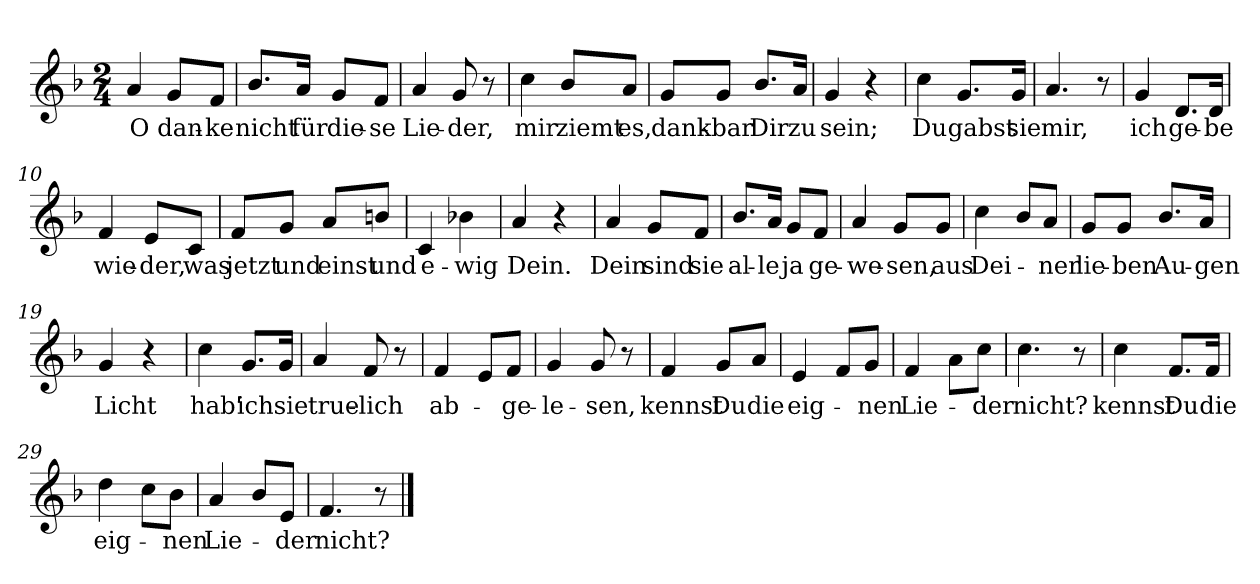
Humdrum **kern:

**kern	**text
*part1	*part1
*staff1	*staff1
*clefG2	*
*k[b-]	*
*M2/4	*
=1	=1
!	!LO:LY:b
4a/	O
!	!LO:LY:b
8g/L	dan-
!	!LO:LY:b
8f/J	-ke
=2	=2
!	!LO:LY:b
8.b-/L	nicht
!	!LO:LY:b
16a/Jk	für
!	!LO:LY:b
8g/L	die-
!	!LO:LY:b
8f/J	-se
=3	=3
!	!LO:LY:b
4a/	Lie-
!	!LO:LY:b
8g/	-der,
8r	.
=4	=4
!	!LO:LY:b
4cc\	mir
!	!LO:LY:b
8b-/L	ziemt
!	!LO:LY:b
8a/J	es,
=5	=5
!	!LO:LY:b
8g/L	dank-
!	!LO:LY:b
8g/J	-bar
!	!LO:LY:b
8.b-/L	Dir
!	!LO:LY:b
16a/Jk	zu
=6	=6
!	!LO:LY:b
4g/	sein;
4r	.
=7	=7
!	!LO:LY:b
4cc\	Du
!	!LO:LY:b
8.g/L	gabst
!	!LO:LY:b
16g/Jk	sie
=8	=8
!	!LO:LY:b
4.a/	mir,
8r	.
=9	=9
!	!LO:LY:b
4g/	ich
!	!LO:LY:b
8.d/L	ge-
!	!LO:LY:b
16d/Jk	-be
!!LO:LB:g=z
=10	=10
!	!LO:LY:b
4f/	wie-
!	!LO:LY:b
8e/L	-der,
!	!LO:LY:b
8c/J	was
=11	=11
!	!LO:LY:b
8f/L	jetzt
!	!LO:LY:b
8g/J	und
!	!LO:LY:b
8a/L	einst
!	!LO:LY:b
8bn/J	und
=12	=12
!	!LO:LY:b
4c/	e-
!	!LO:LY:b
4b-X\	-wig
=13	=13
!	!LO:LY:b
4a/	Dein.
4r	.
=14	=14
!	!LO:LY:b
4a/	Dein
!	!LO:LY:b
8g/L	sind
!	!LO:LY:b
8f/J	sie
=15	=15
!	!LO:LY:b
8.b-/L	al-
!	!LO:LY:b
16a/Jk	-le
!	!LO:LY:b
8g/L	ja
!	!LO:LY:b
8f/J	ge-
=16	=16
!	!LO:LY:b
4a/	-we-
!	!LO:LY:b
8g/L	-sen,
!	!LO:LY:b
8g/J	aus
=17	=17
!	!LO:LY:b
4cc\	Dei-
8b-/L	.
!	!LO:LY:b
8a/J	-ner
=18	=18
!	!LO:LY:b
8g/L	lie-
!	!LO:LY:b
8g/J	-ben
!	!LO:LY:b
8.b-/L	Au-
!	!LO:LY:b
16a/Jk	-gen
!!LO:LB:g=z
=19	=19
!	!LO:LY:b
4g/	Licht
4r	.
=20	=20
!	!LO:LY:b
4cc\	hab'
!	!LO:LY:b
8.g/L	ich
!	!LO:LY:b
16g/Jk	sie
=21	=21
!	!LO:LY:b
4a/	true-
!	!LO:LY:b
8f/	-lich
8r	.
=22	=22
!	!LO:LY:b
4f/	ab-
8e/L	.
!	!LO:LY:b
8f/J	-ge-
=23	=23
!	!LO:LY:b
4g/	-le-
!	!LO:LY:b
8g/	-sen,
8r	.
=24	=24
!	!LO:LY:b
4f/	kennst
!	!LO:LY:b
8g/L	Du
!	!LO:LY:b
8a/J	die
=25	=25
!	!LO:LY:b
4e/	eig-
8f/L	.
!	!LO:LY:b
8g/J	-nen
=26	=26
!	!LO:LY:b
4f/	Lie-
8a\L	.
!	!LO:LY:b
8cc\J	-der
=27	=27
!	!LO:LY:b
4.cc\	nicht?
8r	.
=28	=28
!	!LO:LY:b
4cc\	kennst
!	!LO:LY:b
8.f/L	Du
!	!LO:LY:b
16f/Jk	die
!!LO:LB:g=z
=29	=29
!	!LO:LY:b
4dd\	eig-
8cc\L	.
!	!LO:LY:b
8b-\J	-nen
=30	=30
!	!LO:LY:b
4a/	Lie-
8b-/L	.
!	!LO:LY:b
8e/J	-der
=31	=31
!	!LO:LY:b
4.f/	nicht?
8r	.
==	==
*-	*-
